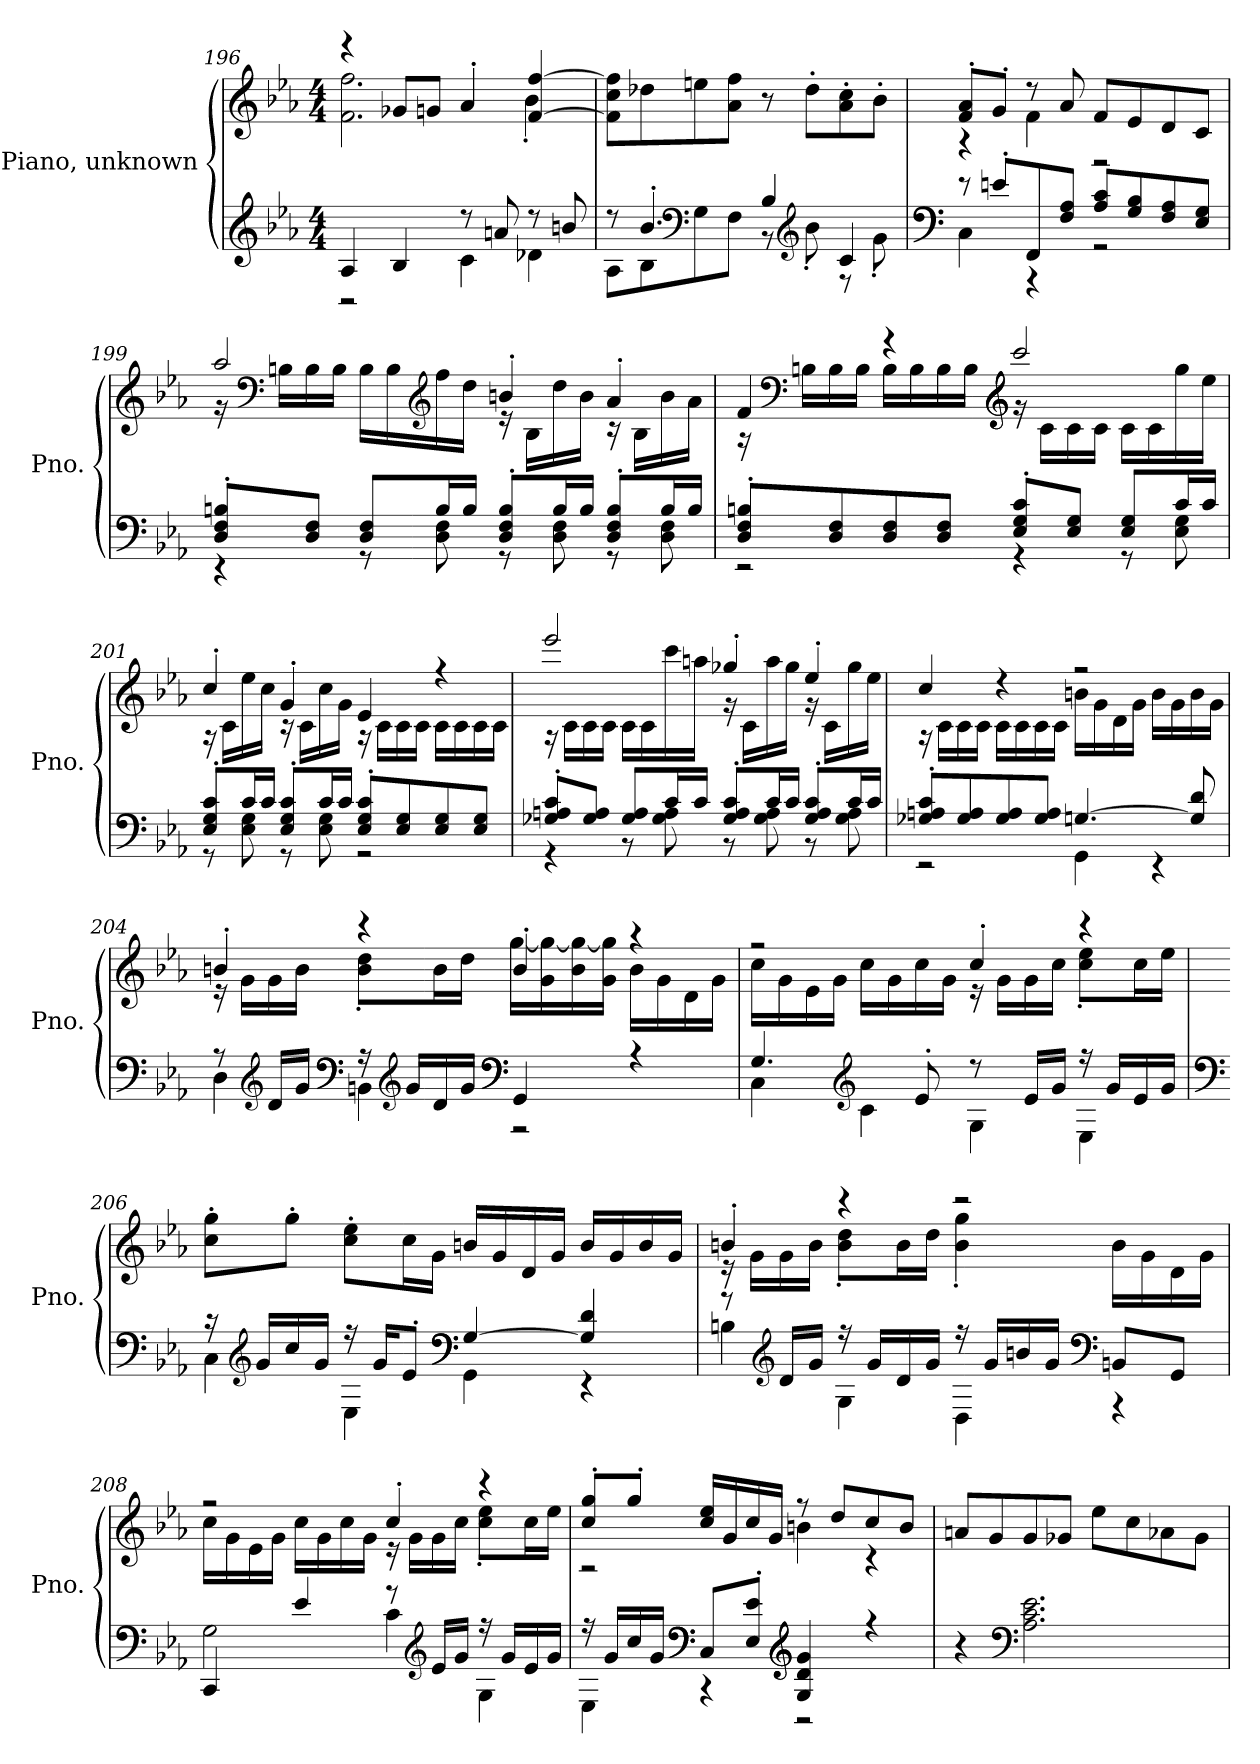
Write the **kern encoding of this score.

**kern	**kern
*part1	*part1
*staff2	*staff1
*I"Piano, unknown	*
*I'Pno.	*
!!LO:LB:g=z
*clefG2	*clefG2
*k[b-e-a-]	*k[b-e-a-]
*M4/4	*M4/4
=196	=196
*^	*^
4A-/	2r	4r	2.f\ 2.ff\
4B-/	.	8g-X/L	.
.	.	8gn/J	.
8r	4c\	4a-'/	.
8an/	.	.	.
8r	4d-X\	[4f/ [4ff/	4b-'\
8bn/	.	.	.
*	*	*v	*v
=197	=197	=197
8r	8A-\L	8f\] 8cc\ 8ff\]L
4.b-'/	8B-\	8dd-X\
*clefF4	*	*
.	8G\	8een\
.	8F\J	8a-\ 8ff\J
4B-/	8r	8r
*clefG2	*	*
.	8b-'\	8dd-'\L
4c/	8r	8a-\' 8cc\'
.	8g'\	8b-'\J
=198	=198	=198
*clefF4	*	*
*	*	*^
8r	4C\	8f/' 8a-/'L	4r
8en'/L	.	8g'/J	.
8FF/	4r	8r	4f\
8F/ 8A-/J	.	8a-/	.
8A-/ 8c/L	2r	8f/L	2r
8G/ 8B-/	.	8e-/	.
8F/ 8A-/	.	8d/	.
8E-/ 8G/J	.	8c/J	.
!!LO:LB:g=z	!!
=199	=199	=199	=199
8D/' 8F/' 8Bn/'L	4r	2aa-/	16r
*	*	*clefF4	*
.	.	.	16Bn\LL
8D/ 8F/J	.	.	16B\
.	.	.	16B\JJ
8D/ 8F/L	8r	.	16B\LL
.	.	.	16B\
*	*	*clefG2	*
16B/L	8D\ 8F\	.	16ff\
16B/JJ	.	.	16dd\JJ
8D/' 8F/' 8B/'L	8r	4bn'/	16r
.	.	.	16B\LL
16B/L	8D\ 8F\	.	16dd\
16B/JJ	.	.	16b\JJ
8D/' 8F/' 8B/'L	8r	4a-'/	16r
.	.	.	16B\LL
16B/L	8D\ 8F\	.	16b\
16B/JJ	.	.	16a-\JJ
=200	=200	=200	=200
8D/' 8F/' 8Bn/'L	2r	4f/	16r
*	*	*clefF4	*
.	.	.	16Bn\LL
8D/ 8F/	.	.	16B\
.	.	.	16B\JJ
8D/ 8F/	.	4r	16B\LL
.	.	.	16B\
8D/ 8F/J	.	.	16B\
.	.	.	16B\JJ
*	*	*clefG2	*
8E-/' 8G/' 8c/'L	4r	2ccc/	16r
.	.	.	16c\LL
8E-/ 8G/J	.	.	16c\
.	.	.	16c\JJ
8E-/ 8G/L	8r	.	16c\LL
.	.	.	16c\
16c/L	8E-\ 8G\	.	16gg\
16c/JJ	.	.	16ee-\JJ
!!LO:PB:g=z	!!
=201	=201	=201	=201
8E-/' 8G/' 8c/'L	8r	4cc'/	16r
.	.	.	16c\LL
16c/L	8E-\ 8G\	.	16ee-\
16c/JJ	.	.	16cc\JJ
8E-/' 8G/' 8c/'L	8r	4g'/	16r
.	.	.	16c\LL
16c/L	8E-\ 8G\	.	16cc\
16c/JJ	.	.	16g\JJ
8E-/' 8G/' 8c/'L	2r	4e-/	16r
.	.	.	16c\LL
8E-/ 8G/	.	.	16c\
.	.	.	16c\JJ
8E-/ 8G/	.	4r	16c\LL
.	.	.	16c\
8E-/ 8G/J	.	.	16c\
.	.	.	16c\JJ
=202	=202	=202	=202
8G-X/' 8An/' 8c/'L	4r	2eee-/	16r
.	.	.	16c\LL
8G-/ 8A/J	.	.	16c\
.	.	.	16c\JJ
8G-/ 8A/L	8r	.	16c\LL
.	.	.	16c\
16c/L	8G-\ 8A\	.	16ccc\
16c/JJ	.	.	16aan\JJ
8G-/' 8A/' 8c/'L	8r	4gg-X'/	16r
.	.	.	16c\LL
16c/L	8G-\ 8A\	.	16aa\
16c/JJ	.	.	16gg-\JJ
8G-/' 8A/' 8c/'L	8r	4ee-'/	16r
.	.	.	16c\LL
16c/L	8G-\ 8A\	.	16gg-\
16c/JJ	.	.	16ee-\JJ
!!LO:LB:g=z	!!
=203	=203	=203	=203
8G-X/' 8An/' 8c/'L	2r	4cc/	16r
.	.	.	16c\LL
8G-/ 8A/	.	.	16c\
.	.	.	16c\JJ
8G-/ 8A/	.	4r	16c\LL
.	.	.	16c\
8G-/ 8A/J	.	.	16c\
.	.	.	16c\JJ
[4.Gn/	4GG\	2r	16bn\LL
.	.	.	16g\
.	.	.	16d\
.	.	.	16g\JJ
.	4r	.	16b\LL
.	.	.	16g\
8G/] 8d/	.	.	16b\
.	.	.	16g\JJ
=204	=204	=204	=204
8r	4D\	4bn'/	16r
.	.	.	16g\LL
*clefG2	*	*	*
16d/LL	.	.	16g\
16g/JJ	.	.	16b\JJ
*clefF4	*	*	*
16r	4BBn\	4r	8b\' 8dd\'L
*clefG2	*	*	*
16g/LL	.	.	.
16d/	.	.	16b\L
16g/JJ	.	.	16dd\JJ
*clefF4	*	*	*
4GG/	2r	4b'/	[16gg\LL
.	.	.	16g\ 16gg\_
.	.	.	16b\ 16gg\_
.	.	.	16g\ 16gg\]JJ
4r	.	4r	16b\LL
.	.	.	16g\
.	.	.	16d\
.	.	.	16g\JJ
!!LO:LB:g=z	!!
=205	=205	=205	=205
4.G/	4C\	2r	16cc\LL
.	.	.	16g\
.	.	.	16e-\
.	.	.	16g\JJ
*clefG2	*	*	*
.	4c\	.	16cc\LL
.	.	.	16g\
8e-'/	.	.	16cc\
.	.	.	16g\JJ
8r	4G\	4cc'/	16r
.	.	.	16g\LL
16e-/LL	.	.	16g\
16g/JJ	.	.	16cc\JJ
16r	4E-\	4r	8cc\' 8ee-\'L
16g/LL	.	.	.
16e-/	.	.	16cc\L
16g/JJ	.	.	16ee-\JJ
*	*	*v	*v
=206	=206	=206
*clefF4	*	*
16r	4C\	8cc\' 8gg\'L
*clefG2	*	*
16g/LL	.	.
16cc/	.	8gg'\J
16g/JJ	.	.
16r	4E-\	8cc\' 8ee-\'L
16g/KL	.	.
8e-'/J	.	16cc\L
.	.	16g\JJ
*clefF4	*	*
[4G/	4GG\	16bn/LL
.	.	16g/
.	.	16d/
.	.	16g/JJ
4G/] 4d/	4r	16b/LL
.	.	16g/
.	.	16b/
.	.	16g/JJ
!!LO:LB:g=z
=207	=207	=207
*	*	*^
8r	4Bn\	4bn'/	16r
.	.	.	16g\LL
*clefG2	*	*	*
16d/LL	.	.	16g\
16g/JJ	.	.	16b\JJ
16r	4G\	4r	8b\' 8dd\'L
16g/LL	.	.	.
16d/	.	.	16b\L
16g/JJ	.	.	16dd\JJ
16r	4D\	2r	4b\' 4gg\'
16g/LL	.	.	.
16bn/	.	.	.
16g/JJ	.	.	.
*clefF4	*	*	*
8BBn/L	4r	.	16b\LL
.	.	.	16g\
8GG/J	.	.	16d\
.	.	.	16g\JJ
=208	=208	=208	=208
4CC/	2G\	2r	16cc\LL
.	.	.	16g\
.	.	.	16e-\
.	.	.	16g\JJ
4e-/	.	.	16cc\LL
.	.	.	16g\
.	.	.	16cc\
.	.	.	16g\JJ
8r	4c\	4cc'/	16r
.	.	.	16g\LL
*clefG2	*	*	*
16e-/LL	.	.	16g\
16g/JJ	.	.	16cc\JJ
16r	4G\	4r	8cc\' 8ee-\'L
16g/LL	.	.	.
16e-/	.	.	16cc\L
16g/JJ	.	.	16ee-\JJ
!!LO:LB:g=z	!!
=209	=209	=209	=209
16r	4E-\	8cc/' 8gg/'L	2r
16g/LL	.	.	.
16cc/	.	8gg'/J	.
16g/JJ	.	.	.
*clefF4	*	*	*
8C/L	4r	16cc/ 16ee-/LL	.
.	.	16g/	.
8E-/' 8e-/'J	.	16cc/	.
.	.	16g/JJ	.
*clefG2	*	*	*
4G/ 4d/ 4g/	2r	8r	4bn\
.	.	8dd/L	.
4r	.	8cc/	4r
.	.	8b/J	.
*v	*v	*	*
*	*v	*v
=210	=210
4r	8an/L
.	8g/
*clefF4	*
2.A-\ 2.c\ 2.e-\	8g/
.	8g-X/J
.	8ee-\L
.	8cc\
.	8a-X\
.	8g-\J
=	=
*-	*-
